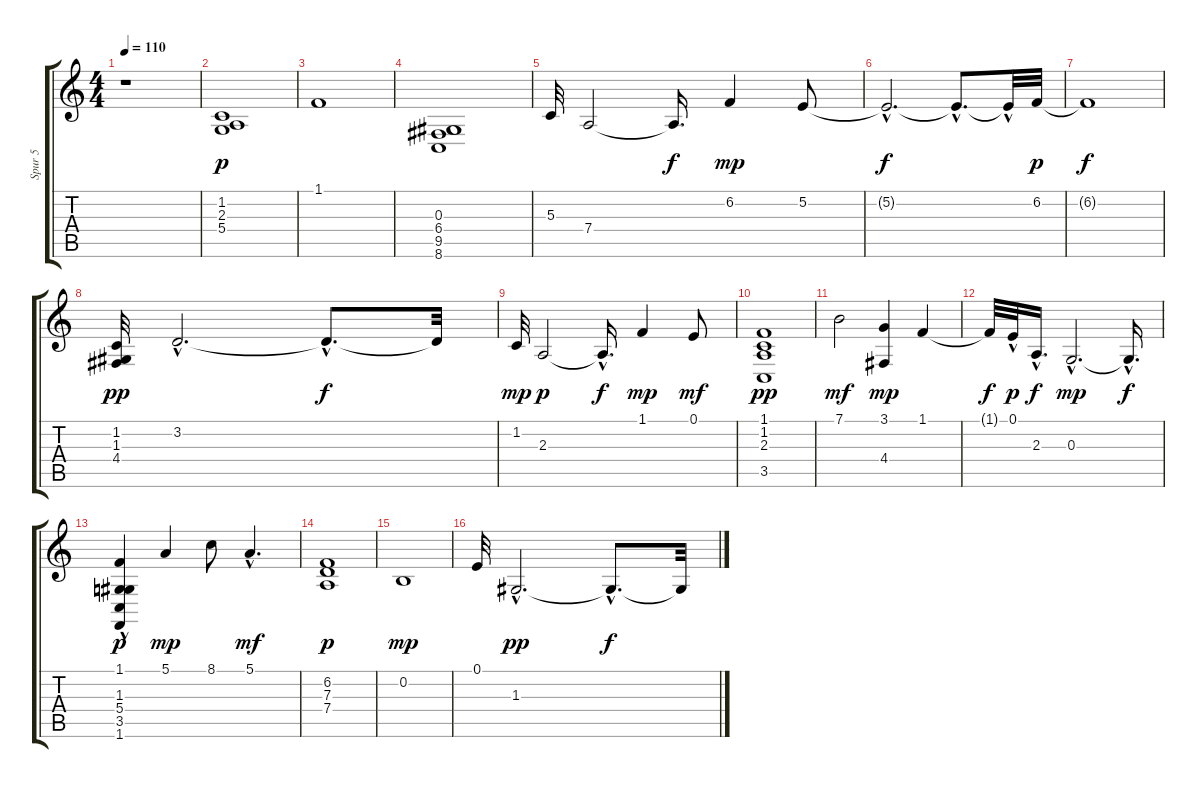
\track ("Spur 5" "Spur 5") {instrument fx7echoes}
\staff {score tabs}
\tuning (E4 B3 G3 D3 A2 E2) {hide}
\ts (4 4)
\tempo 110
\clef g2
\ks c
r.1{dy p} |
(1.2 2.3 5.4).1 |
1.1.1 |
(0.3 6.4 9.5 8.6).1 |
5.3.32 7.4.2 7.4{t}.16{d dy f} 6.2.4{dy mp} 5.2.8 |
5.2{hac t}.2{d dy f} 5.2{hac t}.8{d} 5.2{hac t}.32 6.2.32{dy p} |
6.2{t}.1{dy f} |
(1.2 1.3 4.4).32{dy pp} 3.2{hac}.2{d} 3.2{hac t}.8{d dy f} 3.2{t}.32 |
1.2.32{dy mp} 2.3.2{dy p} 2.3{hac t}.16{d dy f} 1.1.4{dy mp} 0.1.8{dy mf} |
(1.1 1.2 2.3 3.5).1{dy pp} |
7.1.2{dy mf} (3.1 4.4).4{dy mp} 1.1.4 |
1.1{t}.32{dy f} 0.1{hac}.32{dy p} 2.3{hac}.16{d dy f} 0.3{hac}.2{d dy mp} 0.3{hac t}.16{d dy f} |
(1.1 1.3{hac} 5.4 3.5 1.6).4{dy p} 5.1.4{dy mp} 8.1.8 5.1{hac}.4{d dy mf} |
(6.2 7.3 7.4).1{dy p} |
0.2.1{dy mp} |
0.1.32 1.3{hac}.2{d dy pp} 1.3{hac t}.8{d dy f} 1.3{t}.32
